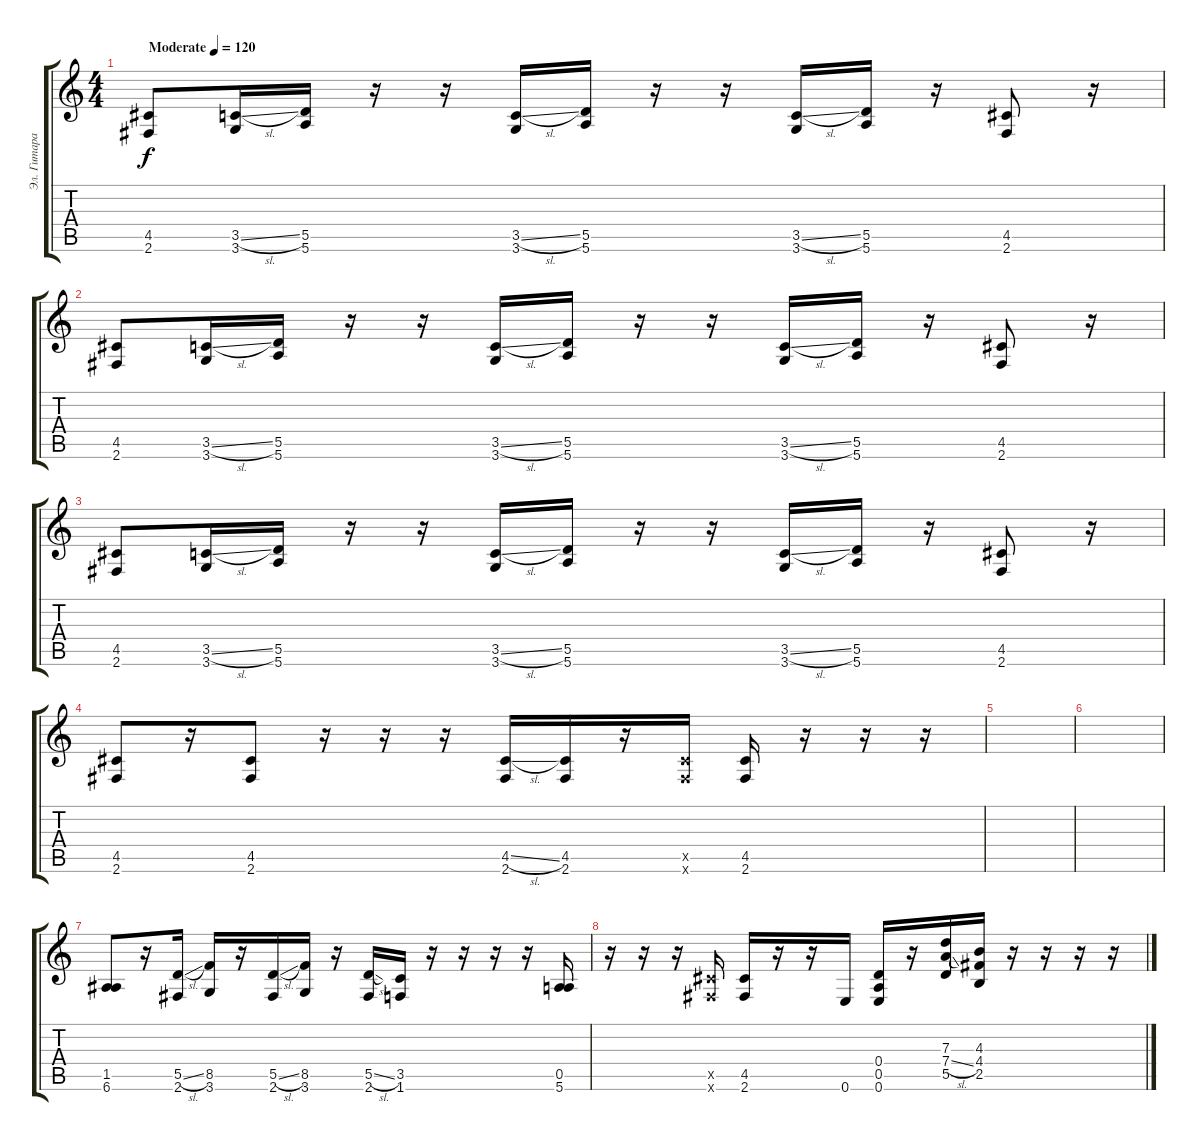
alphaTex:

\track ("Эл. Гитара" "Эл. Гитара") {instrument distortionguitar}
\staff {score tabs}
\tuning (E4 B3 G3 D3 A2 E2) {hide}
\ts (4 4)
\tempo (120 "Moderate")
\clef g2
\ks c
(4.5 2.6).8{dy f instrument distortionguitar} (3.5{sl} 3.6).16 (5.5 5.6).16 r.16 r.16 (3.5{sl} 3.6).16 (5.5 5.6).16 r.16 r.16 (3.5{sl} 3.6).16 (5.5 5.6).16 r.16 (4.5 2.6).8 r.16 |
(4.5 2.6).8 (3.5{sl} 3.6).16 (5.5 5.6).16 r.16 r.16 (3.5{sl} 3.6).16 (5.5 5.6).16 r.16 r.16 (3.5{sl} 3.6).16 (5.5 5.6).16 r.16 (4.5 2.6).8 r.16 |
(4.5 2.6).8 (3.5{sl} 3.6).16 (5.5 5.6).16 r.16 r.16 (3.5{sl} 3.6).16 (5.5 5.6).16 r.16 r.16 (3.5{sl} 3.6).16 (5.5 5.6).16 r.16 (4.5 2.6).8 r.16 |
(4.5 2.6).8 r.16 (4.5 2.6).8 r.16 r.16 r.16 (4.5{sl} 2.6).16 (4.5 2.6).16 r.16 (4.5{x} 2.6{x}).16 (4.5 2.6).16 r.16 r.16 r.16 |
|
|
(1.5 6.6).8 r.16 (5.5{sl} 2.6).16 (8.5 3.6).16 r.16 (5.5{sl} 2.6).16 (8.5 3.6).16 r.16 (5.5{sl} 2.6).16 (3.5 1.6).16 r.16 r.16 r.16 r.16 (0.5 5.6).16 |
r.16 r.16 r.16 (4.5{x} 2.6{x}).16 (4.5 2.6).16 r.16 r.16 0.6.16 (0.4 0.5 0.6).16 r.16 (7.3 7.4{sl} 5.5).16 (4.3 4.4 2.5).16 r.16 r.16 r.16 r.16
